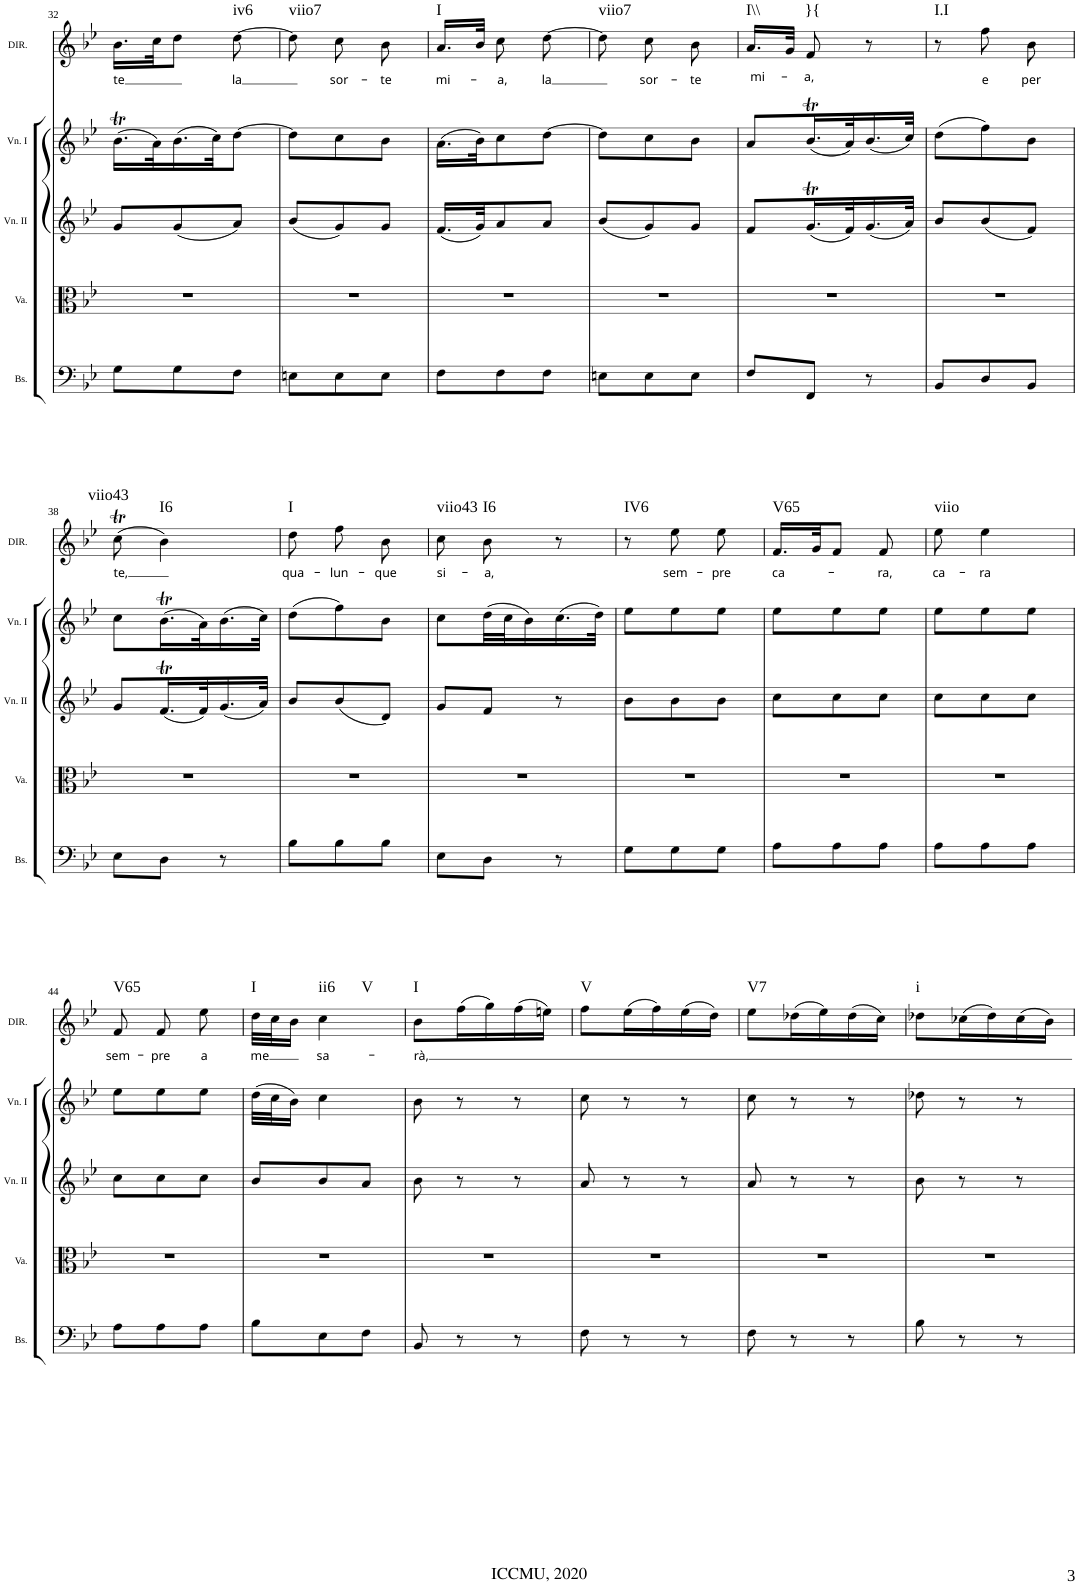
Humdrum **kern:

**kern	**kern	**kern	**kern	**kern	**text	**harte
*part5	*part4	*part3	*part2	*part1	*part1	*part1
*staff5	*staff4	*staff3	*staff2	*staff1	*staff1	*
*I"Basso	*I"Viola	*I"Violino II	*I"Violino I	*I"DIRCEA	*	*
*I'Bs.	*I'Va.	*I'Vn. II	*I'Vn. I	*I'DIR.	*	*
!!LO:PB:g=z
*clefF4	*clefC3	*clefG2	*clefG2	*clefG2	*	*
*k[b-e-]	*k[b-e-]	*k[b-e-]	*k[b-e-]	*k[b-e-]	*	*
*B-:	*B-:	*B-:	*B-:	*B-:	*	*
*M3/8	*M3/8	*M3/8	*M3/8	*M3/8	*	*
=32	=32	=32	=32	=32	=32	=32
!	!	!	!	!	!LO:LY:b	!
8G\L	4.r	8g/L	(>16.b-T\LL	16.b-\LL	te	.
.	.	.	32a\K)	32cc\JK	.	.
8G\	.	(<8g/	(>16.b-\	8dd\J	.	.
.	.	.	32cc\JK)	.	.	.
!	!	!	!	!	!LO:LY:b	!LO:H:kt=iv6
8F\J	.	8a/J)	[8dd\J	[8dd\	la	N
=33	=33	=33	=33	=33	=33	=33
!	!	!	!	!	!	!LO:H:kt=viio7
8En\L	4.r	(<8b-/L	8dd\L]	8dd\]	.	N
!	!	!	!	!	!LO:LY:b	!
8E\	.	8g/)	8cc\	8cc\	sor-	.
!	!	!	!	!	!LO:LY:b	!
8E\J	.	8g/J	8b-\J	8b-\	-te	.
=34	=34	=34	=34	=34	=34	=34
!	!	!	!	!	!LO:LY:b	!LO:H:kt=I
8F\L	4.r	(<16.f/LL	(>16.a\LL	16.a/LL	mi-	N
.	.	32g/JK)	32b-\JK)	32b-/JJk	.	.
!	!	!	!	!	!LO:LY:b	!
8F\	.	8a/	8cc\	8cc\	-a,	.
!	!	!	!	!	!LO:LY:b	!
8F\J	.	8a/J	[8dd\J	[8dd\	la	.
=35	=35	=35	=35	=35	=35	=35
!	!	!	!	!	!	!LO:H:kt=viio7
8En\L	4.r	(<8b-/L	8dd\L]	8dd\]	.	N
!	!	!	!	!	!LO:LY:b	!
8E\	.	8g/)	8cc\	8cc\	sor-	.
!	!	!	!	!	!LO:LY:b	!
8E\J	.	8g/J	8b-\J	8b-\	-te	.
=36	=36	=36	=36	=36	=36	=36
!	!	!	!	!	!LO:LY:b	!LO:H:kt=I\\
8F/L	4.r	8f/L	8a/L	16.a/LL	mi-	N
.	.	.	.	32g/JJk	.	.
!	!	!	!	!	!LO:LY:b	!LO:H:kt=}{
8FF/J	.	(<16.gT/L	(<16.b-T/L	8f/	-a,	N
.	.	32f/K)	32a/K)	.	.	.
8r	.	(<16.g/	(<16.b-/	8r	.	.
.	.	32a/JJk)	32cc/JJk)	.	.	.
=37	=37	=37	=37	=37	=37	=37
!	!	!	!	!	!	!LO:H:kt=I.I
8BB-/L	4.r	8b-/L	(>8dd\L	8r	.	N
!	!	!	!	!	!LO:LY:b	!
8D/	.	(<8b-/	8ff\)	8ff\	e	.
!	!	!	!	!	!LO:LY:b	!
8BB-/J	.	8f/J)	8b-\J	8b-\	per	.
!!LO:LB:g=z
=38	=38	=38	=38	=38	=38	=38
!	!	!	!	!	!LO:LY:b	!LO:H:kt=viio43
8E-\L	4.r	8g/L	8cc\L	(>8ccT\	te,	N
!	!	!	!	!	!	!LO:H:kt=I6
8D\J	.	(<16.fT/L	(>16.b-T\L	4b-\)	.	N
.	.	32f/K)	32a\K)	.	.	.
8r	.	(<16.g/	(>16.b-\	.	.	.
.	.	32a/JJk)	32cc\JJk)	.	.	.
=39	=39	=39	=39	=39	=39	=39
!	!	!	!	!	!LO:LY:b	!LO:H:kt=I
8B-\L	4.r	8b-/L	(>8dd\L	8dd\	qua-	N
!	!	!	!	!	!LO:LY:b	!
8B-\	.	(<8b-/	8ff\)	8ff\	-lun-	.
!	!	!	!	!	!LO:LY:b	!
8B-\J	.	8d/J)	8b-\J	8b-\	-que	.
=40	=40	=40	=40	=40	=40	=40
!	!	!	!	!	!LO:LY:b	!LO:H:kt=viio43
8E-\L	4.r	8g/L	8cc\L	8cc\	si-	N
!	!	!	!	!	!LO:LY:b	!LO:H:kt=I6
8D\J	.	8f/J	(>32dd\LL	8b-\	-a,	N
.	.	.	32cc\J	.	.	.
.	.	.	16b-\)	.	.	.
8r	.	8r	(>16.cc\	8r	.	.
.	.	.	32dd\JJk)	.	.	.
=41	=41	=41	=41	=41	=41	=41
!	!	!	!	!	!	!LO:H:kt=IV6
8G\L	4.r	8b-\L	8ee-\L	8r	.	N
!	!	!	!	!	!LO:LY:b	!
8G\	.	8b-\	8ee-\	8ee-\	sem-	.
!	!	!	!	!	!LO:LY:b	!
8G\J	.	8b-\J	8ee-\J	8ee-\	-pre	.
=42	=42	=42	=42	=42	=42	=42
!	!	!	!	!	!LO:LY:b	!LO:H:kt=V65
8A\L	4.r	8cc\L	8ee-\L	16.f/LL	ca-	N
.	.	.	.	32g/JK	.	.
8A\	.	8cc\	8ee-\	8f/J	.	.
!	!	!	!	!	!LO:LY:b	!
8A\J	.	8cc\J	8ee-\J	8f/	-ra,	.
=43	=43	=43	=43	=43	=43	=43
!	!	!	!	!	!LO:LY:b	!LO:H:kt=viio
8A\L	4.r	8cc\L	8ee-\L	8ee-\	ca-	N
!	!	!	!	!	!LO:LY:b	!
8A\	.	8cc\	8ee-\	4ee-\	-ra	.
8A\J	.	8cc\J	8ee-\J	.	.	.
!!LO:LB:g=z
=44	=44	=44	=44	=44	=44	=44
!	!	!	!	!	!LO:LY:b	!LO:H:kt=V65
8A\L	4.r	8cc\L	8ee-\L	8f/	sem-	N
!	!	!	!	!	!LO:LY:b	!
8A\	.	8cc\	8ee-\	8f/	-pre	.
!	!	!	!	!	!LO:LY:b	!
8A\J	.	8cc\J	8ee-\J	8ee-\	a	.
=45	=45	=45	=45	=45	=45	=45
!	!	!	!	!	!LO:LY:b	!LO:H:kt=I
8B-\L	4.r	8b-/L	(>32dd\LLL	32dd\LLL	me	N
.	.	.	32cc\J	32cc\J	.	.
.	.	.	16b-\JJ)	16b-\JJ	.	.
!	!	!	!	!	!LO:LY:b	!LO:H:n=1:kt=ii6
!	!	!	!	!	!	!LO:H:n=2:kt=V
8E-\	.	8b-/	4cc\	4cc\	sa-	N N
8F\J	.	8a/J	.	.	.	.
=46	=46	=46	=46	=46	=46	=46
!	!	!	!	!	!LO:LY:b	!LO:H:kt=I
8BB-/	4.r	8b-\	8b-\	8b-\L	-rà,	N
8r	.	8r	8r	(>16ff\L	.	.
.	.	.	.	16gg\)	.	.
8r	.	8r	8r	(>16ff\	.	.
.	.	.	.	16een\JJ)	.	.
=47	=47	=47	=47	=47	=47	=47
!	!	!	!	!	!	!LO:H:kt=V
8F\	4.r	8a/	8cc\	8ff\L	.	N
8r	.	8r	8r	(>16ee-\L	.	.
.	.	.	.	16ff\)	.	.
8r	.	8r	8r	(>16ee-\	.	.
.	.	.	.	16dd\JJ)	.	.
=48	=48	=48	=48	=48	=48	=48
!	!	!	!	!	!	!LO:H:kt=V7
8F\	4.r	8a/	8cc\	8ee-\L	.	N
8r	.	8r	8r	(>16dd-X\L	.	.
.	.	.	.	16ee-\)	.	.
8r	.	8r	8r	(>16dd-\	.	.
.	.	.	.	16cc\JJ)	.	.
=49	=49	=49	=49	=49	=49	=49
!	!	!	!	!	!	!LO:H:kt=i
8B-\	4.r	8b-\	8dd-X\	8dd-X\L	.	N
8r	.	8r	8r	(>16cc-X\L	.	.
.	.	.	.	16dd-\)	.	.
8r	.	8r	8r	(>16cc-\	.	.
.	.	.	.	16b-\JJ)	.	.
=	=	=	=	=	=	=
*-	*-	*-	*-	*-	*-	*-
